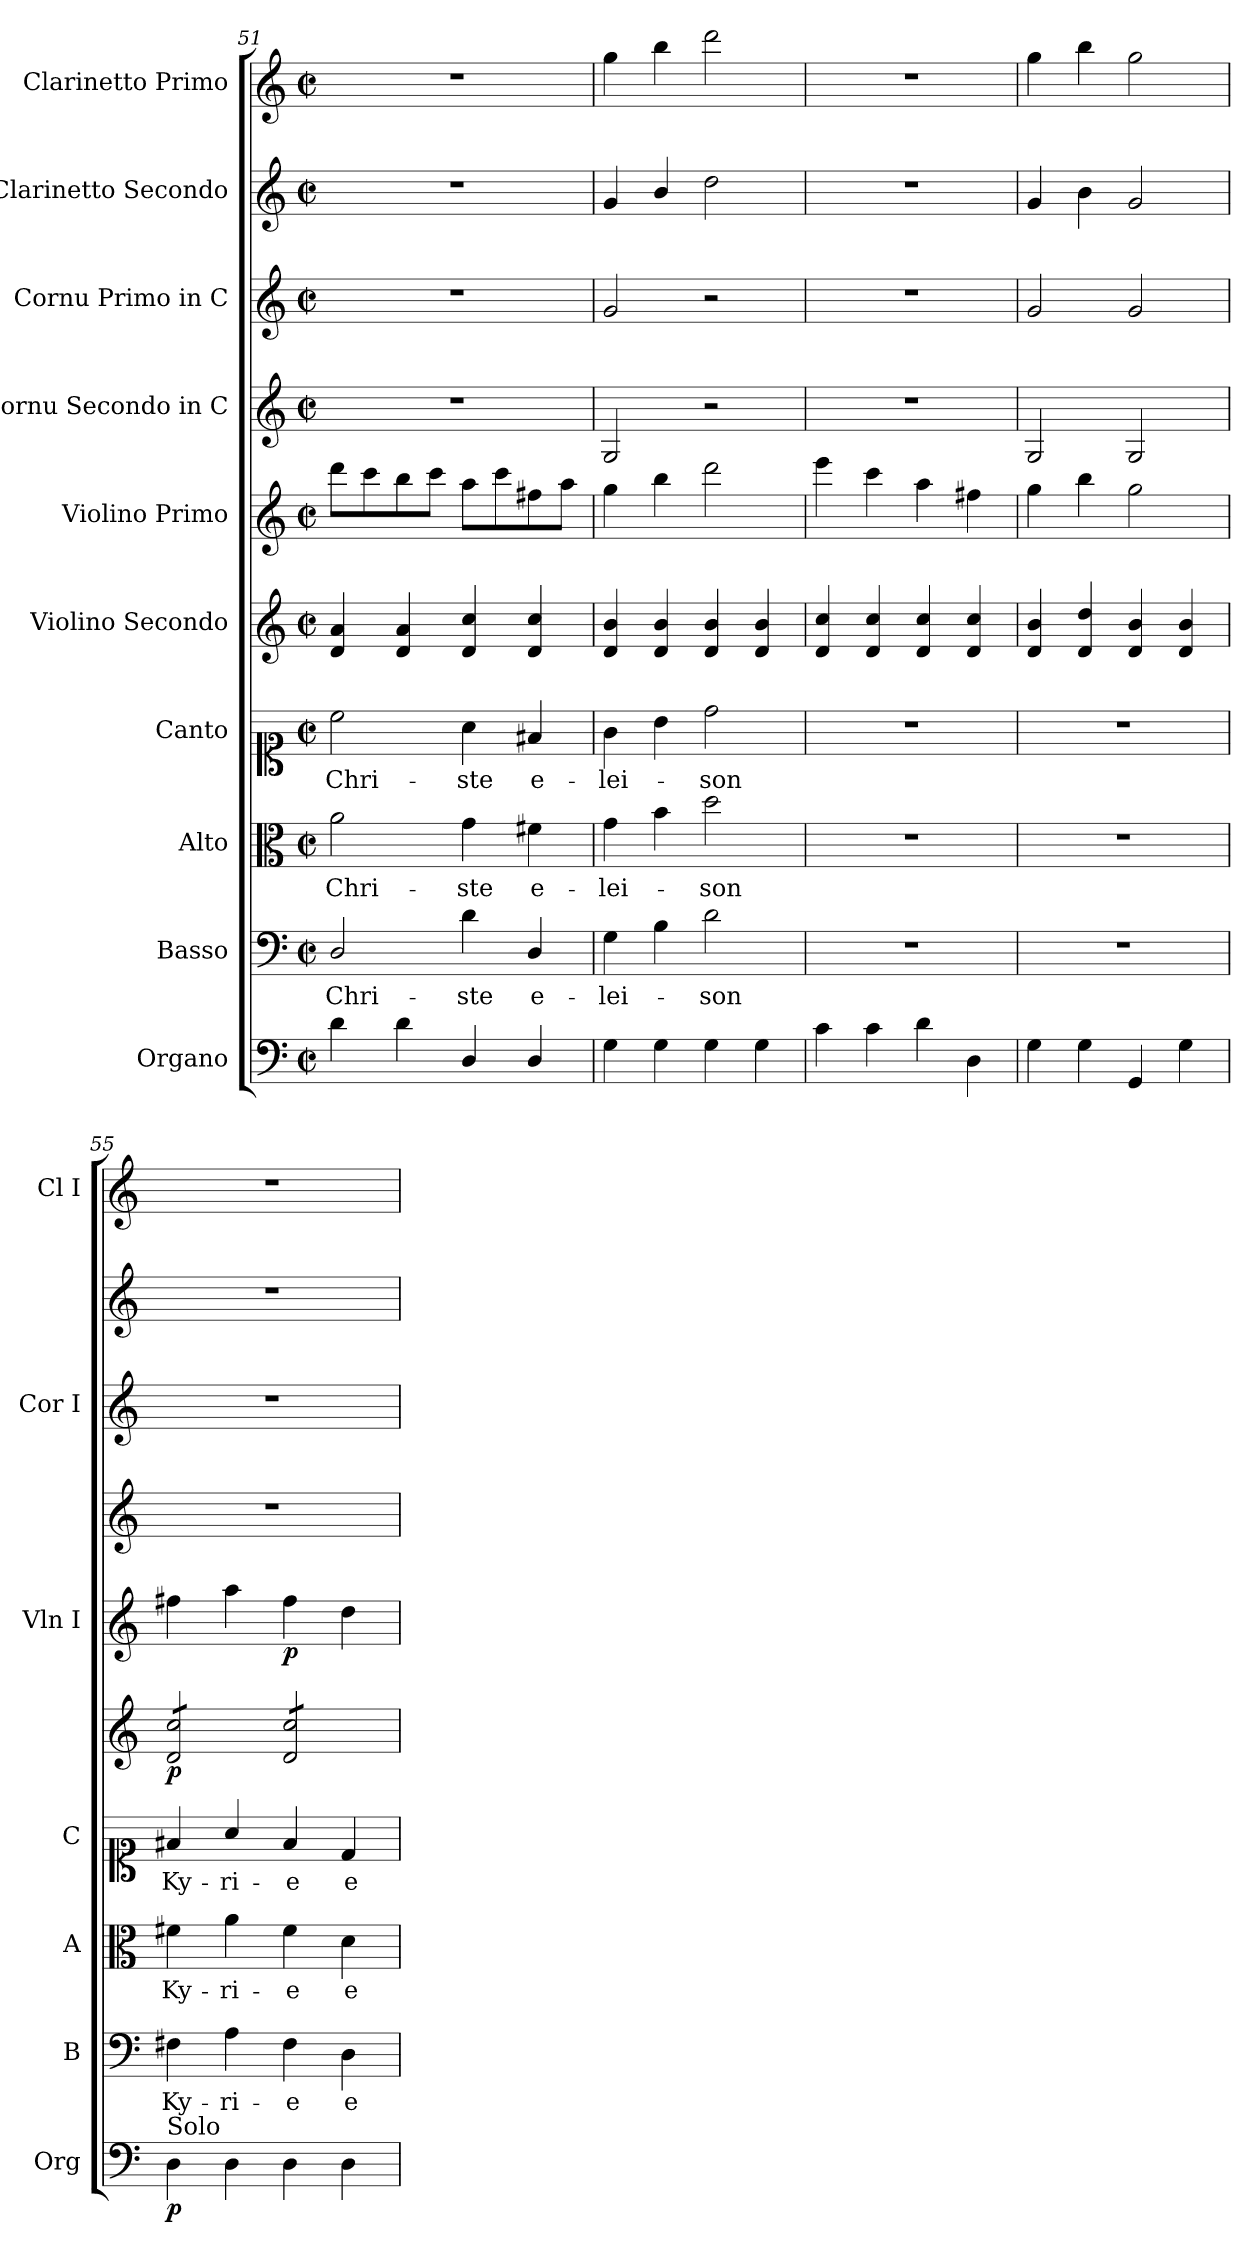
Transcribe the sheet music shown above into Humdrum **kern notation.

**kern	**dynam	**kern	**text	**kern	**text	**kern	**text	**kern	**dynam	**kern	**dynam	**kern	**kern	**kern	**kern
*part10	*part10	*part9	*part9	*part8	*part8	*part7	*part7	*part6	*part6	*part5	*part5	*part4	*part3	*part2	*part1
*staff10	*staff10	*staff9	*staff9	*staff8	*staff8	*staff7	*staff7	*staff6	*staff6	*staff5	*staff5	*staff4	*staff3	*staff2	*staff1
*I"Organo	*	*I"Basso	*	*I"Alto	*	*I"Canto	*	*I"Violino Secondo	*	*I"Violino Primo	*	*I"Cornu Secondo in C	*I"Cornu Primo in C	*I"Clarinetto Secondo	*I"Clarinetto Primo
*I'Org	*	*I'B	*	*I'A	*	*I'C	*	*	*	*I'Vln I	*	*	*I'Cor I	*	*I'Cl I
*clefF4	*	*clefF4	*	*clefC3	*	*clefC1	*	*clefG2	*	*clefG2	*	*clefG2	*clefG2	*clefG2	*clefG2
*k[]	*	*k[]	*	*k[]	*	*k[]	*	*k[]	*	*k[]	*	*k[]	*k[]	*k[]	*k[]
*C:	*	*C:	*	*C:	*	*C:	*	*C:	*	*C:	*	*C:	*C:	*C:	*C:
*M2/2	*	*M2/2	*	*M2/2	*	*M2/2	*	*M2/2	*	*M2/2	*	*M2/2	*M2/2	*M2/2	*M2/2
*met(c|)	*	*met(c|)	*	*met(c|)	*	*met(c|)	*	*met(c|)	*	*met(c|)	*	*met(c|)	*met(c|)	*met(c|)	*met(c|)
=51	=51	=51	=51	=51	=51	=51	=51	=51	=51	=51	=51	=51	=51	=51	=51
4d	.	2D/	Chri-	2a	Chri-	2cc	Chri-	4d 4a	.	8dddL	.	1r	1r	1r	1r
.	.	.	.	.	.	.	.	.	.	8ccc	.	.	.	.	.
4d	.	.	.	.	.	.	.	4d 4a	.	8bb	.	.	.	.	.
.	.	.	.	.	.	.	.	.	.	8cccJ	.	.	.	.	.
4D/	.	4d	-ste	4g	-ste	4a	-ste	4d 4cc	.	8aaL	.	.	.	.	.
.	.	.	.	.	.	.	.	.	.	8ccc	.	.	.	.	.
4D/	.	4D/	e-	4f#X	e-	4f#X	e-	4d 4cc	.	8ff#X	.	.	.	.	.
.	.	.	.	.	.	.	.	.	.	8aaJ	.	.	.	.	.
=52	=52	=52	=52	=52	=52	=52	=52	=52	=52	=52	=52	=52	=52	=52	=52
4G	.	4G	-lei-	4g	-lei-	4g	-lei-	4d 4b	.	4gg	.	2G	2g	4g	4gg
4G	.	4B	.	4b	.	4b	.	4d 4b	.	4bb	.	.	.	4b/	4bb
4G	.	2d	-son	2dd	-son	2dd	-son	4d 4b	.	2ddd	.	2r	2r	2dd	2ddd
4G	.	.	.	.	.	.	.	4d 4b	.	.	.	.	.	.	.
=53	=53	=53	=53	=53	=53	=53	=53	=53	=53	=53	=53	=53	=53	=53	=53
4c	.	1r	.	1r	.	1r	.	4d 4cc	.	4eee	.	1r	1r	1r	1r
4c	.	.	.	.	.	.	.	4d 4cc	.	4ccc	.	.	.	.	.
4d	.	.	.	.	.	.	.	4d 4cc	.	4aa	.	.	.	.	.
4D	.	.	.	.	.	.	.	4d 4cc	.	4ff#X	.	.	.	.	.
=54	=54	=54	=54	=54	=54	=54	=54	=54	=54	=54	=54	=54	=54	=54	=54
4G	.	1r	.	1r	.	1r	.	4d 4b	.	4gg	.	2G	2g	4g	4gg
4G	.	.	.	.	.	.	.	4d 4dd	.	4bb	.	.	.	4b	4bb
4GG	.	.	.	.	.	.	.	4d 4b	.	2gg	.	2G	2g	2g	2gg
4G	.	.	.	.	.	.	.	4d 4b	.	.	.	.	.	.	.
=55	=55	=55	=55	=55	=55	=55	=55	=55	=55	=55	=55	=55	=55	=55	=55
!LO:TX:a:t=Solo	!	!	!	!	!	!	!	!	!	!	!	!	!	!	!
*	*	*	*	*	*	*	*	*tremolo	*	*	*	*	*	*	*
4D	p	4F#X	Ky-	4f#X	Ky-	4f#X	Ky-	8d 8ccL	p	4ff#X	.	1r	1r	1r	1r
.	.	.	.	.	.	.	.	8d 8cc	.	.	.	.	.	.	.
4D	.	4A	-ri-	4a	-ri-	4a/	-ri-	8d 8cc	.	4aa	.	.	.	.	.
.	.	.	.	.	.	.	.	8d 8ccJ	.	.	.	.	.	.	.
4D	.	4F#	-e	4f#	-e	4f#	-e	8d 8ccL	.	4ff#	p	.	.	.	.
.	.	.	.	.	.	.	.	8d 8cc	.	.	.	.	.	.	.
4D	.	4D	e-	4d	e-	4d	e-	8d 8cc	.	4dd	.	.	.	.	.
.	.	.	.	.	.	.	.	8d 8ccJ	.	.	.	.	.	.	.
*	*	*	*	*	*	*	*	*Xtremolo	*	*	*	*	*	*	*
=	=	=	=	=	=	=	=	=	=	=	=	=	=	=	=
*-	*-	*-	*-	*-	*-	*-	*-	*-	*-	*-	*-	*-	*-	*-	*-
